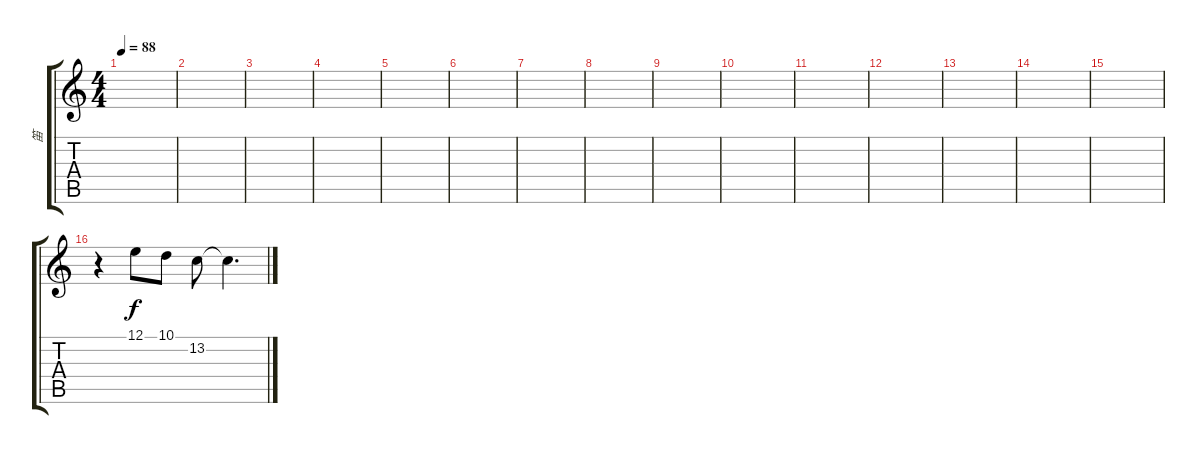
\track ("笛" "笛") {instrument flute}
\staff {score tabs}
\tuning (E4 B3 G3 D3 A2 E2) {hide}
\ts (4 4)
\tempo 88
\clef g2
\ks c
|
|
|
|
|
|
|
|
|
|
|
|
|
|
|
r.4 12.1.8 10.1.8 13.2.8 13.2{t}.4{d}
